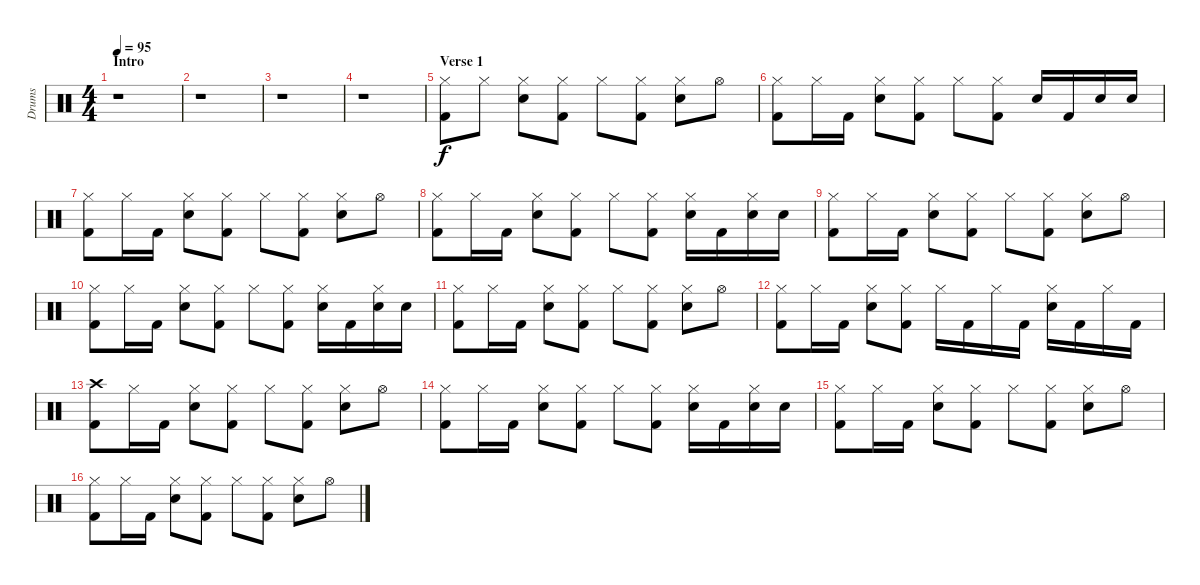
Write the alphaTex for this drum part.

\track ("Drums" "Drums") {instrument percussion}
\staff {score}
\articulation defaults
\ts (4 4)
\section ("" "Intro")
\tempo 95
\clef neutral
\ks c
r.1{dy f} |
r.1 |
r.1 |
r.1 |
\section ("" "Verse 1")
("Hi-Hat (closed)" "Kick (hit) 2").8 "Hi-Hat (closed)".8 ("Hi-Hat (closed)" "Electric Snare (hit)").8 ("Hi-Hat (closed)" "Kick (hit) 2").8 "Hi-Hat (closed)".8 ("Hi-Hat (closed)" "Kick (hit) 2").8 ("Hi-Hat (closed)" "Electric Snare (hit)").8 "Hi-Hat (open)".8 |
("Hi-Hat (closed)" "Kick (hit) 2").8 "Hi-Hat (closed)".16 "Kick (hit) 2".16 ("Hi-Hat (closed)" "Electric Snare (hit)").8 ("Hi-Hat (closed)" "Kick (hit) 2").8 "Hi-Hat (closed)".8 ("Hi-Hat (closed)" "Kick (hit) 2").8 "Electric Snare (hit)".16 "Kick (hit) 2".16 "Electric Snare (hit)".16 "Electric Snare (hit)".16 |
("Hi-Hat (closed)" "Kick (hit) 2").8 "Hi-Hat (closed)".16 "Kick (hit) 2".16 ("Hi-Hat (closed)" "Electric Snare (hit)").8 ("Hi-Hat (closed)" "Kick (hit) 2").8 "Hi-Hat (closed)".8 ("Hi-Hat (closed)" "Kick (hit) 2").8 ("Hi-Hat (closed)" "Electric Snare (hit)").8 "Hi-Hat (open)".8 |
("Hi-Hat (closed)" "Kick (hit) 2").8 "Hi-Hat (closed)".16 "Kick (hit) 2".16 ("Hi-Hat (closed)" "Electric Snare (hit)").8 ("Hi-Hat (closed)" "Kick (hit) 2").8 "Hi-Hat (closed)".8 ("Hi-Hat (closed)" "Kick (hit) 2").8 ("Hi-Hat (closed)" "Electric Snare (hit)").16 "Kick (hit) 2".16 ("Hi-Hat (closed)" "Electric Snare (hit)").16 "Electric Snare (hit)".16 |
("Hi-Hat (closed)" "Kick (hit) 2").8 "Hi-Hat (closed)".16 "Kick (hit) 2".16 ("Hi-Hat (closed)" "Electric Snare (hit)").8 ("Hi-Hat (closed)" "Kick (hit) 2").8 "Hi-Hat (closed)".8 ("Hi-Hat (closed)" "Kick (hit) 2").8 ("Hi-Hat (closed)" "Electric Snare (hit)").8 "Hi-Hat (open)".8 |
("Hi-Hat (closed)" "Kick (hit) 2").8 "Hi-Hat (closed)".16 "Kick (hit) 2".16 ("Hi-Hat (closed)" "Electric Snare (hit)").8 ("Hi-Hat (closed)" "Kick (hit) 2").8 "Hi-Hat (closed)".8 ("Hi-Hat (closed)" "Kick (hit) 2").8 ("Hi-Hat (closed)" "Electric Snare (hit)").16 "Kick (hit) 2".16 ("Hi-Hat (closed)" "Electric Snare (hit)").16 "Electric Snare (hit)".16 |
("Hi-Hat (closed)" "Kick (hit) 2").8 "Hi-Hat (closed)".16 "Kick (hit) 2".16 ("Hi-Hat (closed)" "Electric Snare (hit)").8 ("Hi-Hat (closed)" "Kick (hit) 2").8 "Hi-Hat (closed)".8 ("Hi-Hat (closed)" "Kick (hit) 2").8 ("Hi-Hat (closed)" "Electric Snare (hit)").8 "Hi-Hat (open)".8 |
("Hi-Hat (closed)" "Kick (hit) 2").8 "Hi-Hat (closed)".16 "Kick (hit) 2".16 ("Hi-Hat (closed)" "Electric Snare (hit)").8 ("Hi-Hat (closed)" "Kick (hit) 2").8 "Hi-Hat (closed)".16 "Kick (hit) 2".16 "Hi-Hat (closed)".16 "Kick (hit) 2".16 ("Hi-Hat (closed)" "Electric Snare (hit)").16 "Kick (hit) 2".16 "Hi-Hat (closed)".16 "Kick (hit) 2".16 |
("Crash high (hit)" "Kick (hit) 2").8 "Hi-Hat (closed)".16 "Kick (hit) 2".16 ("Hi-Hat (closed)" "Electric Snare (hit)").8 ("Hi-Hat (closed)" "Kick (hit) 2").8 "Hi-Hat (closed)".8 ("Hi-Hat (closed)" "Kick (hit) 2").8 ("Hi-Hat (closed)" "Electric Snare (hit)").8 "Hi-Hat (open)".8 |
("Hi-Hat (closed)" "Kick (hit) 2").8 "Hi-Hat (closed)".16 "Kick (hit) 2".16 ("Hi-Hat (closed)" "Electric Snare (hit)").8 ("Hi-Hat (closed)" "Kick (hit) 2").8 "Hi-Hat (closed)".8 ("Hi-Hat (closed)" "Kick (hit) 2").8 ("Hi-Hat (closed)" "Electric Snare (hit)").16 "Kick (hit) 2".16 ("Hi-Hat (closed)" "Electric Snare (hit)").16 "Electric Snare (hit)".16 |
("Hi-Hat (closed)" "Kick (hit) 2").8 "Hi-Hat (closed)".16 "Kick (hit) 2".16 ("Hi-Hat (closed)" "Electric Snare (hit)").8 ("Hi-Hat (closed)" "Kick (hit) 2").8 "Hi-Hat (closed)".8 ("Hi-Hat (closed)" "Kick (hit) 2").8 ("Hi-Hat (closed)" "Electric Snare (hit)").8 "Hi-Hat (open)".8 |
("Hi-Hat (closed)" "Kick (hit) 2").8 "Hi-Hat (closed)".16 "Kick (hit) 2".16 ("Hi-Hat (closed)" "Electric Snare (hit)").8 ("Hi-Hat (closed)" "Kick (hit) 2").8 "Hi-Hat (closed)".8 ("Hi-Hat (closed)" "Kick (hit) 2").8 ("Hi-Hat (closed)" "Electric Snare (hit)").8 "Hi-Hat (open)".8
